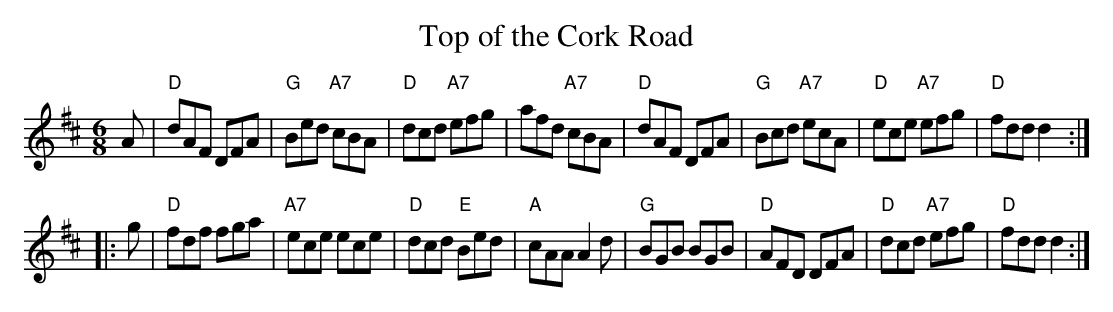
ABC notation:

X:1
T:Top of the Cork Road
M:6/8
L:1/8
K:D
A |\
"D"dAF DFA | "G"Bed "A7"cBA | "D"dcd "A7"efg | afd "A7"cBA | \
"D"dAF DFA | "G"Bcd "A7"ecA | "D"ece "A7"efg | "D"fdd d2 :||:
g | \
"D"fdf fga | "A7"ece ece | "D"dcd "E"Bed | "A"cAA A2d | \
"G"BGB BGB | "D"AFD DFA | "D"dcd "A7"efg | "D"fdd d2 :|
